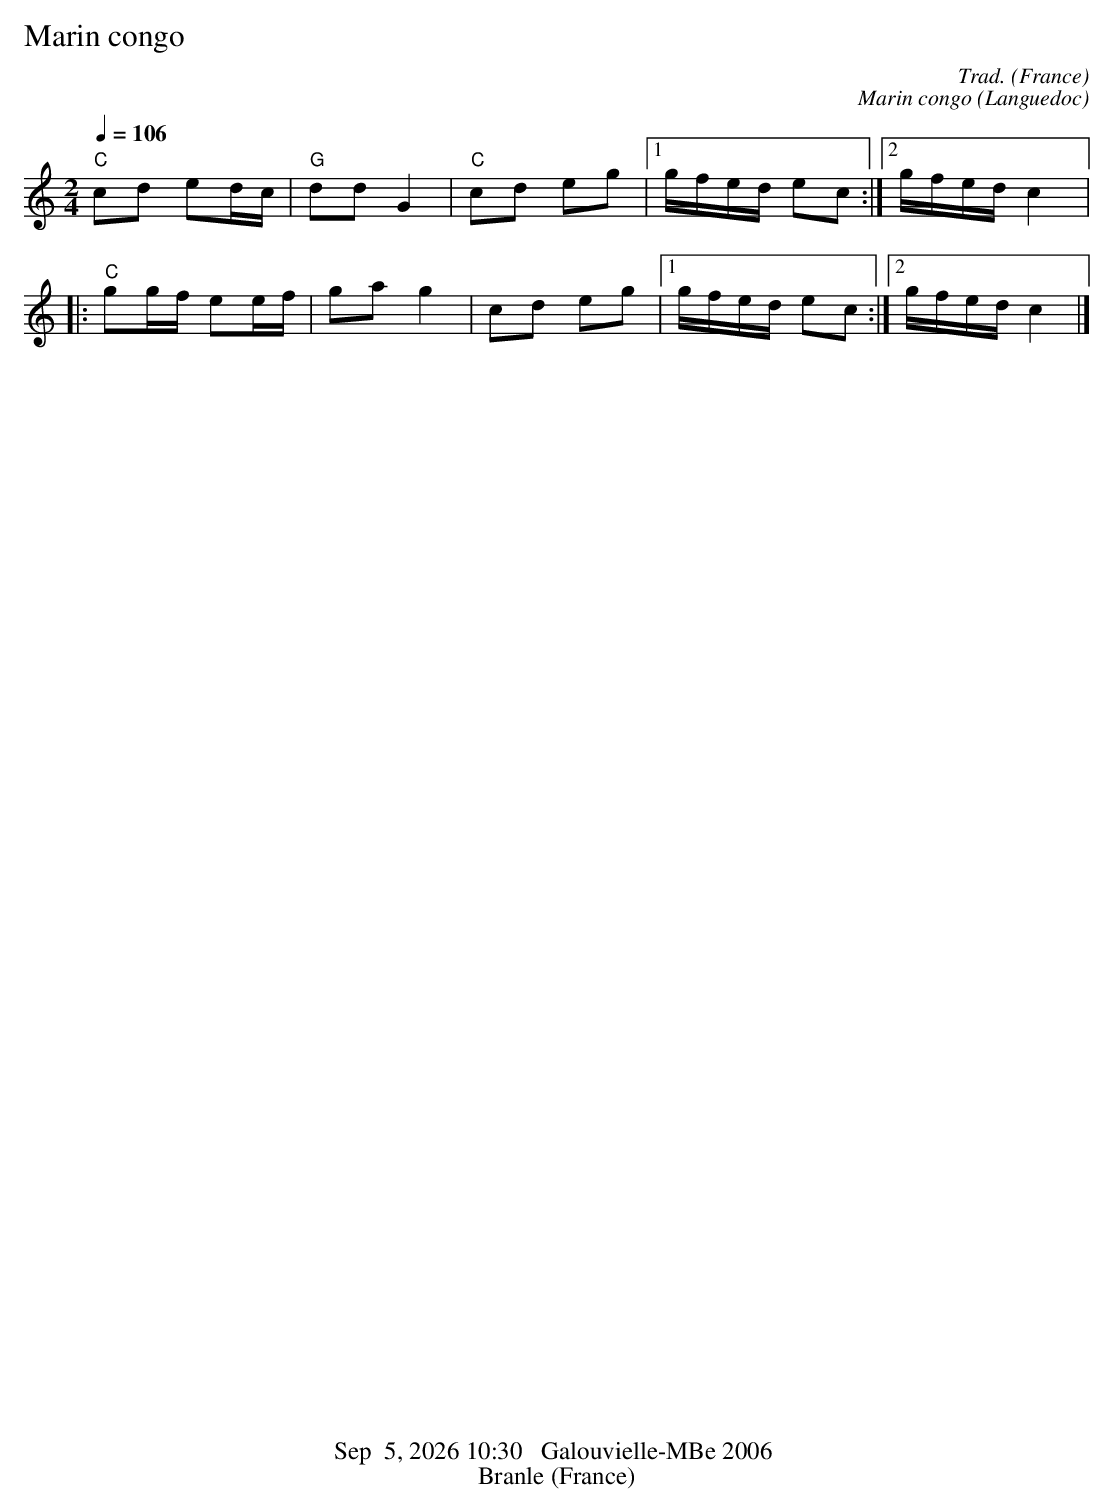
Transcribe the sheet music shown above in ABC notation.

X:1
T:Marin congo
O:France
C:Trad.
M:2/4
L:1/8
Q:1/4=106
K:C
"C"cd ed/2c/2|"G"dd G2|"C"cd eg| [1 g/2f/2e/2d/2 ec :| [2 g/2f/2e/2d/2 c2|:
"C"gg/2f/2 ee/2f/2|ga g2|cd eg| [1 g/2f/2e/2d/2 ec:| [2 g/2f/2e/2d/2 c2|]
